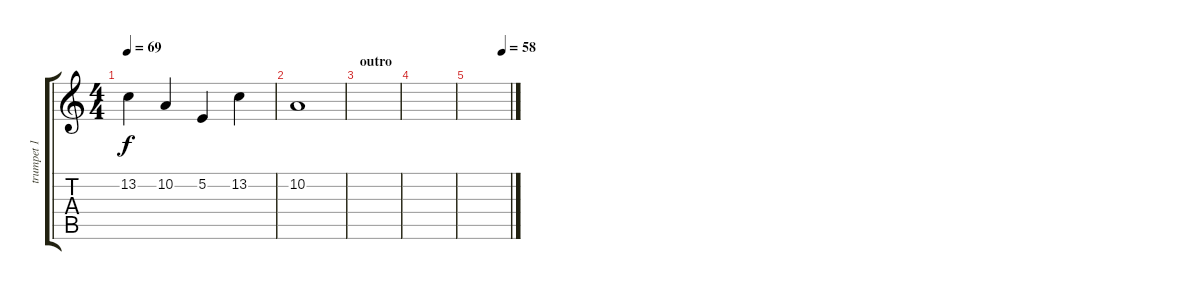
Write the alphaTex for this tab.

\track ("trumpet 1" "trumpet 1") {instrument trumpet}
\staff {score tabs}
\tuning (E4 B3 G3 D3 A2 E2) {hide}
\ts (4 4)
\tempo 69
\clef g2
\ks c
13.2.4{dy f} 10.2.4 5.2.4 13.2.4 |
10.2.1 |
\section ("" "outro")
|
|
\tempo (58 0.8125)
